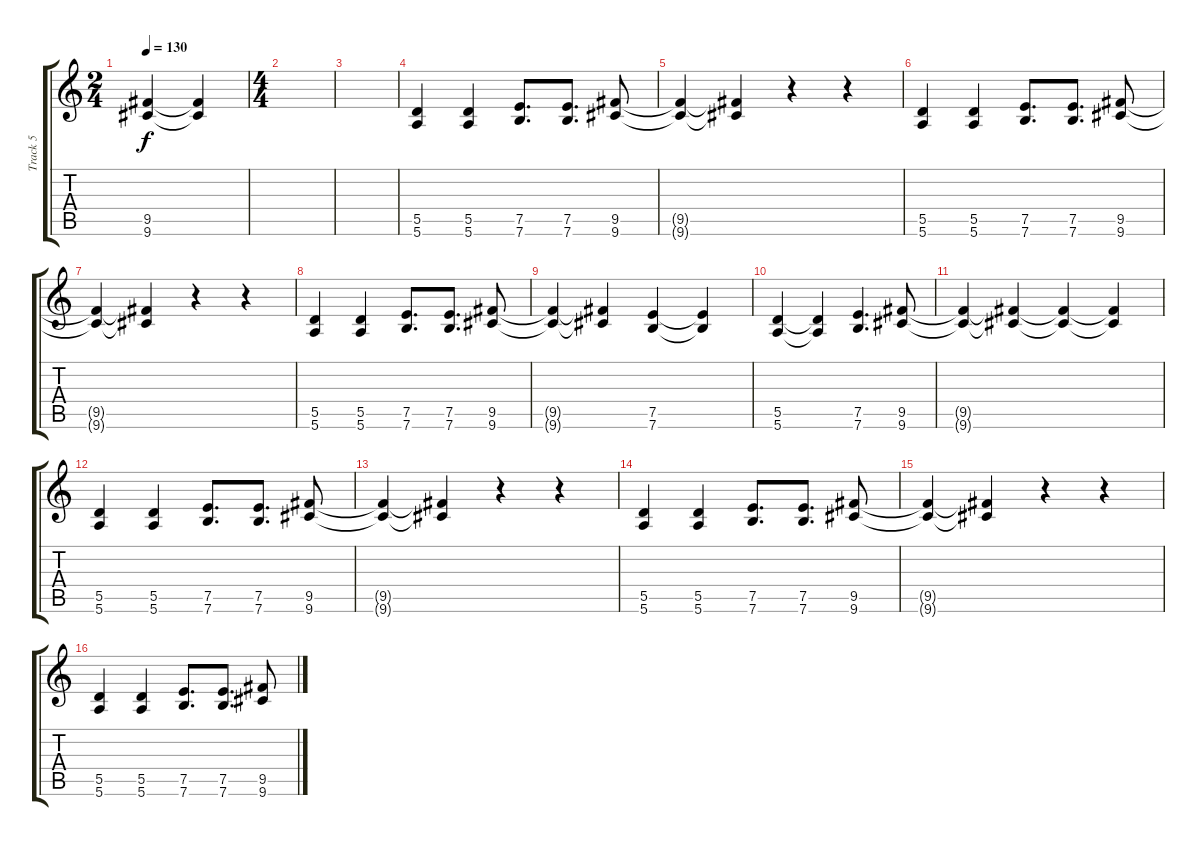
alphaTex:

\track ("Track 5" "Track 5") {instrument electricguitarmuted}
\staff {score tabs}
\tuning (E4 B3 G3 D3 A2 E2) {hide}
\ts (2 4)
\tempo 130
\clef g2
\ks c
(9.5{t} 9.6{t}).4{dy f} (9.5{t} 9.6{t}).4 |
\ts (4 4)
|
|
(5.5 5.6).4 (5.5 5.6).4 (7.5 7.6).8{d} (7.5 7.6).8{d} (9.5 9.6).8 |
(9.5{t} 9.6{t}).4 (9.5{t} 9.6{t}).4 r.4 r.4 |
(5.5 5.6).4 (5.5 5.6).4 (7.5 7.6).8{d} (7.5 7.6).8{d} (9.5 9.6).8 |
(9.5{t} 9.6{t}).4 (9.5{t} 9.6{t}).4 r.4 r.4 |
(5.5 5.6).4 (5.5 5.6).4 (7.5 7.6).8{d} (7.5 7.6).8{d} (9.5 9.6).8 |
(9.5{t} 9.6{t}).4 (9.5{t} 9.6{t}).4 (7.5 7.6).4 (7.5{t} 7.6{t}).4 |
(5.5 5.6).4 (5.5{t} 5.6{t}).4 (7.5 7.6).4{d} (9.5 9.6).8 |
(9.5{t} 9.6{t}).4 (9.5{t} 9.6{t}).4 (9.5{t} 9.6{t}).4 (9.5{t} 9.6{t}).4 |
(5.5 5.6).4 (5.5 5.6).4 (7.5 7.6).8{d} (7.5 7.6).8{d} (9.5 9.6).8 |
(9.5{t} 9.6{t}).4 (9.5{t} 9.6{t}).4 r.4 r.4 |
(5.5 5.6).4 (5.5 5.6).4 (7.5 7.6).8{d} (7.5 7.6).8{d} (9.5 9.6).8 |
(9.5{t} 9.6{t}).4 (9.5{t} 9.6{t}).4 r.4 r.4 |
(5.5 5.6).4 (5.5 5.6).4 (7.5 7.6).8{d} (7.5 7.6).8{d} (9.5 9.6).8
